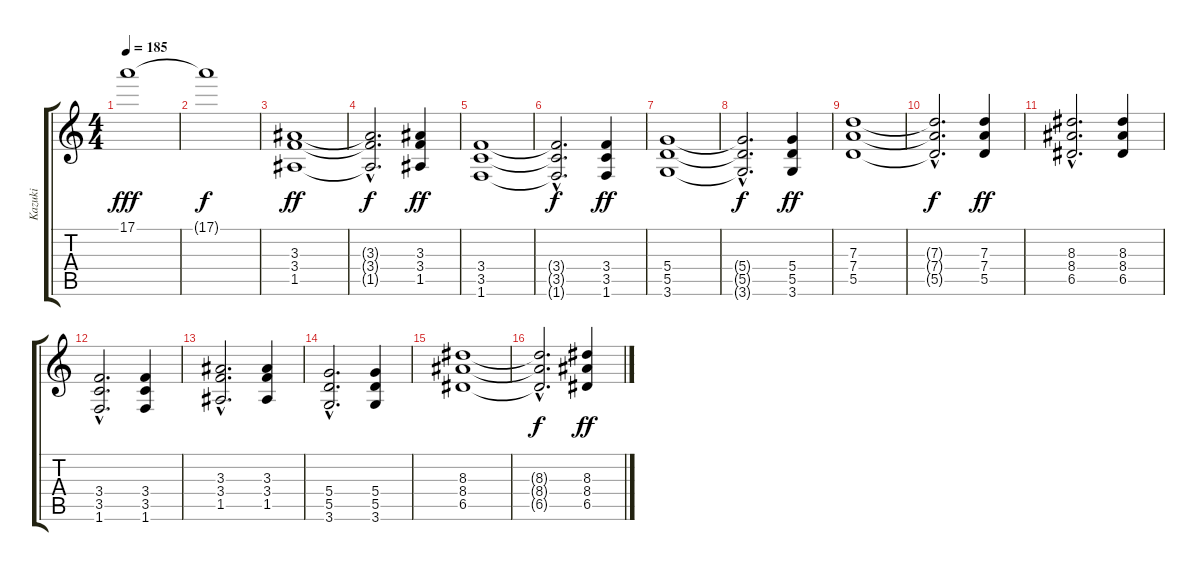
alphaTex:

\track ("Kazuki" "Kazuki") {instrument overdrivenguitar}
\staff {score tabs}
\tuning (E4 B3 G3 D3 A2 E2) {hide}
\ts (4 4)
\tempo 185
\clef g2
\ks c
17.1.1{dy fff} |
17.1{t}.1{dy f instrument distortionguitar} |
(3.3 3.4 1.5).1{dy ff} |
(3.3{hac t} 3.4{hac t} 1.5{hac t}).2{d dy f} (3.3 3.4 1.5).4{dy ff} |
(3.4 3.5 1.6).1 |
(3.4{hac t} 3.5{hac t} 1.6{hac t}).2{d dy f} (3.4 3.5 1.6).4{dy ff} |
(5.4 5.5 3.6).1 |
(5.4{hac t} 5.5{hac t} 3.6{hac t}).2{d dy f} (5.4 5.5 3.6).4{dy ff} |
(7.3 7.4 5.5).1 |
(7.3{hac t} 7.4{hac t} 5.5{hac t}).2{d dy f} (7.3 7.4 5.5).4{dy ff} |
(8.3{hac} 8.4{hac} 6.5{hac}).2{d} (8.3 8.4 6.5).4 |
(3.4{hac} 3.5{hac} 1.6{hac}).2{d} (3.4 3.5 1.6).4 |
(3.3{hac} 3.4{hac} 1.5{hac}).2{d} (3.3 3.4 1.5).4 |
(5.4{hac} 5.5{hac} 3.6{hac}).2{d} (5.4 5.5 3.6).4 |
(8.3 8.4 6.5).1 |
(8.3{hac t} 8.4{hac t} 6.5{hac t}).2{d dy f} (8.3 8.4 6.5).4{dy ff}
